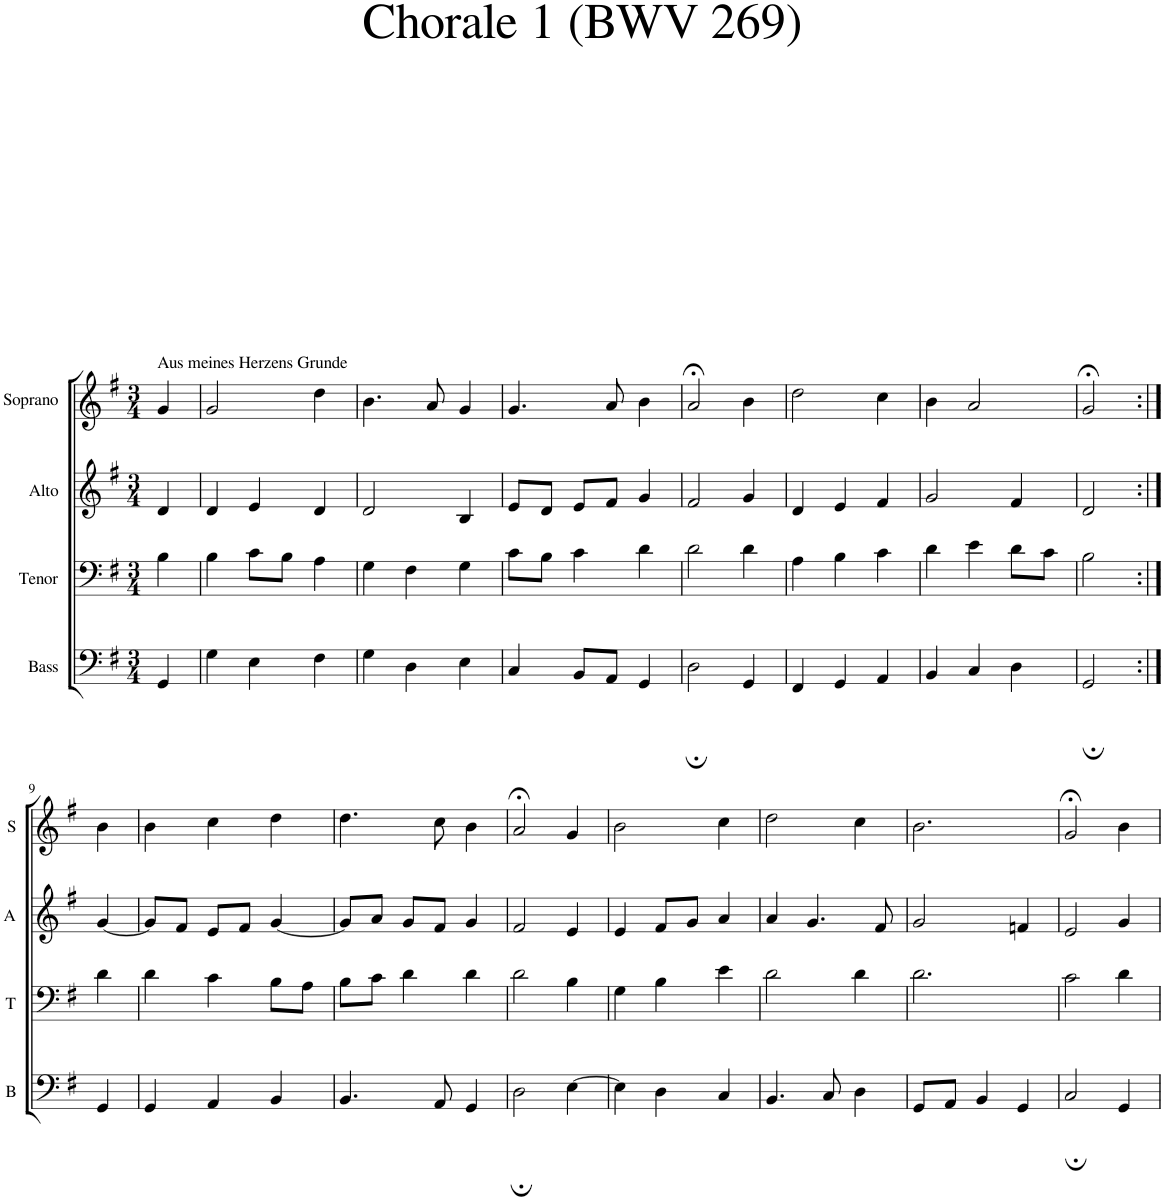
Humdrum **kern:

**kern	**kern	**kern	**kern
*part4	*part3	*part2	*part1
*staff4	*staff3	*staff2	*staff1
*I"Bass	*I"Tenor	*I"Alto	*I"Soprano
*I'B	*I'T	*I'A	*I'S
*clefF4	*clefF4	*clefG2	*clefG2
*k[f#]	*k[f#]	*k[f#]	*k[f#]
*M3/4	*M3/4	*M3/4	*M3/4
=1	=1	=1	=1
!	!	!	!LO:TX:a:t=Aus meines Herzens Grunde
4GG/	4B\	4d/	4g/
=2	=2	=2	=2
4G\	4B\	4d/	2g/
4E\	8c\L	4e/	.
.	8B\J	.	.
4F#\	4A\	4d/	4dd\
=3	=3	=3	=3
4G\	4G\	2d/	4.b\
4D\	4F#\	.	.
.	.	.	8a/
4E\	4G\	4B/	4g/
=4	=4	=4	=4
4C/	8c\L	8e/L	4.g/
.	8B\J	8d/J	.
8BB/L	4c\	8e/L	.
8AA/J	.	8f#/J	8a/
4GG/	4d\	4g/	4b\
=5	=5	=5	=5
2D;\	2d\	2f#/	2a;</
4GG/	4d\	4g/	4b\
=6	=6	=6	=6
4FF#/	4A\	4d/	2dd\
4GG/	4B\	4e/	.
4AA/	4c\	4f#/	4cc\
=7	=7	=7	=7
4BB/	4d\	2g/	4b\
4C/	4e\	.	2a/
4D\	8d\L	4f#/	.
.	8c\J	.	.
=8	=8	=8	=8
2GG;/	2B\	2d/	2g;</
!!LO:LB:g=z
=9:|!	=9:|!	=9:|!	=9:|!
4GG/	4d\	[4g/	4b\
=10	=10	=10	=10
4GG/	4d\	8g/L]	4b\
.	.	8f#/J	.
4AA/	4c\	8e/L	4cc\
.	.	8f#/J	.
4BB/	8B\L	[4g/	4dd\
.	8A\J	.	.
=11	=11	=11	=11
4.BB/	8B\L	8g/L]	4.dd\
.	8c\J	8a/J	.
.	4d\	8g/L	.
8AA/	.	8f#/J	8cc\
4GG/	4d\	4g/	4b\
=12	=12	=12	=12
2D;\	2d\	2f#/	2a;</
[4E\	4B\	4e/	4g/
=13	=13	=13	=13
4E\]	4G\	4e/	2b\
4D\	4B\	8f#/L	.
.	.	8g/J	.
4C/	4e\	4a/	4cc\
=14	=14	=14	=14
4.BB/	2d\	4a/	2dd\
.	.	4.g/	.
8C/	.	.	.
4D\	4d\	.	4cc\
.	.	8f#/	.
=15	=15	=15	=15
8GG/L	2.d\	2g/	2.b\
8AA/J	.	.	.
4BB/	.	.	.
4GG/	.	4fn/	.
=16	=16	=16	=16
2C;/	2c\	2e/	2g;</
4GG/	4d\	4g/	4b\
=	=	=	=
*-	*-	*-	*-
